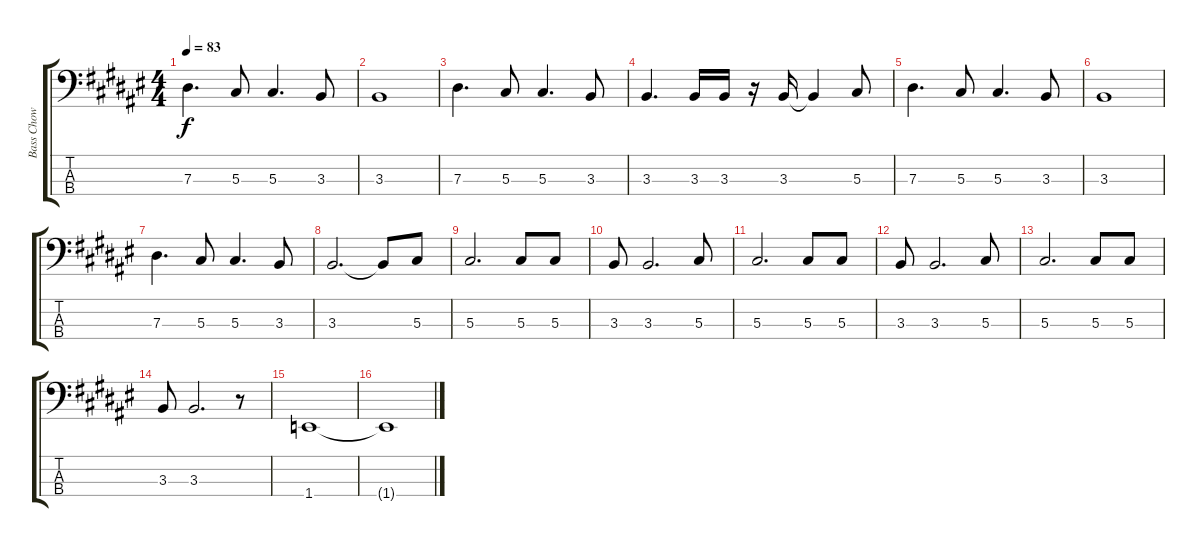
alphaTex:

\track ("Bass Chow" "Bass Chow") {instrument electricbassfinger}
\staff {score tabs}
\tuning (Gb2 Db2 Ab1 Eb1) {hide}
\ts (4 4)
\tempo 83
\clef f4
\ks d#minor
7.3.4{d dy f} 5.3.8 5.3.4{d} 3.3.8 |
3.3.1 |
7.3.4{d} 5.3.8 5.3.4{d} 3.3.8 |
3.3.4{d} 3.3.16 3.3.16 r.16 3.3.16 3.3{t}.4 5.3.8 |
7.3.4{d} 5.3.8 5.3.4{d} 3.3.8 |
3.3.1 |
7.3.4{d} 5.3.8 5.3.4{d} 3.3.8 |
3.3.2{d} 3.3{t}.8 5.3.8 |
5.3.2{d} 5.3.8 5.3.8 |
3.3.8 3.3.2{d} 5.3.8 |
5.3.2{d} 5.3.8 5.3.8 |
3.3.8 3.3.2{d} 5.3.8 |
5.3.2{d} 5.3.8 5.3.8 |
3.3.8 3.3.2{d} r.8 |
1.4.1 |
1.4{t}.1
